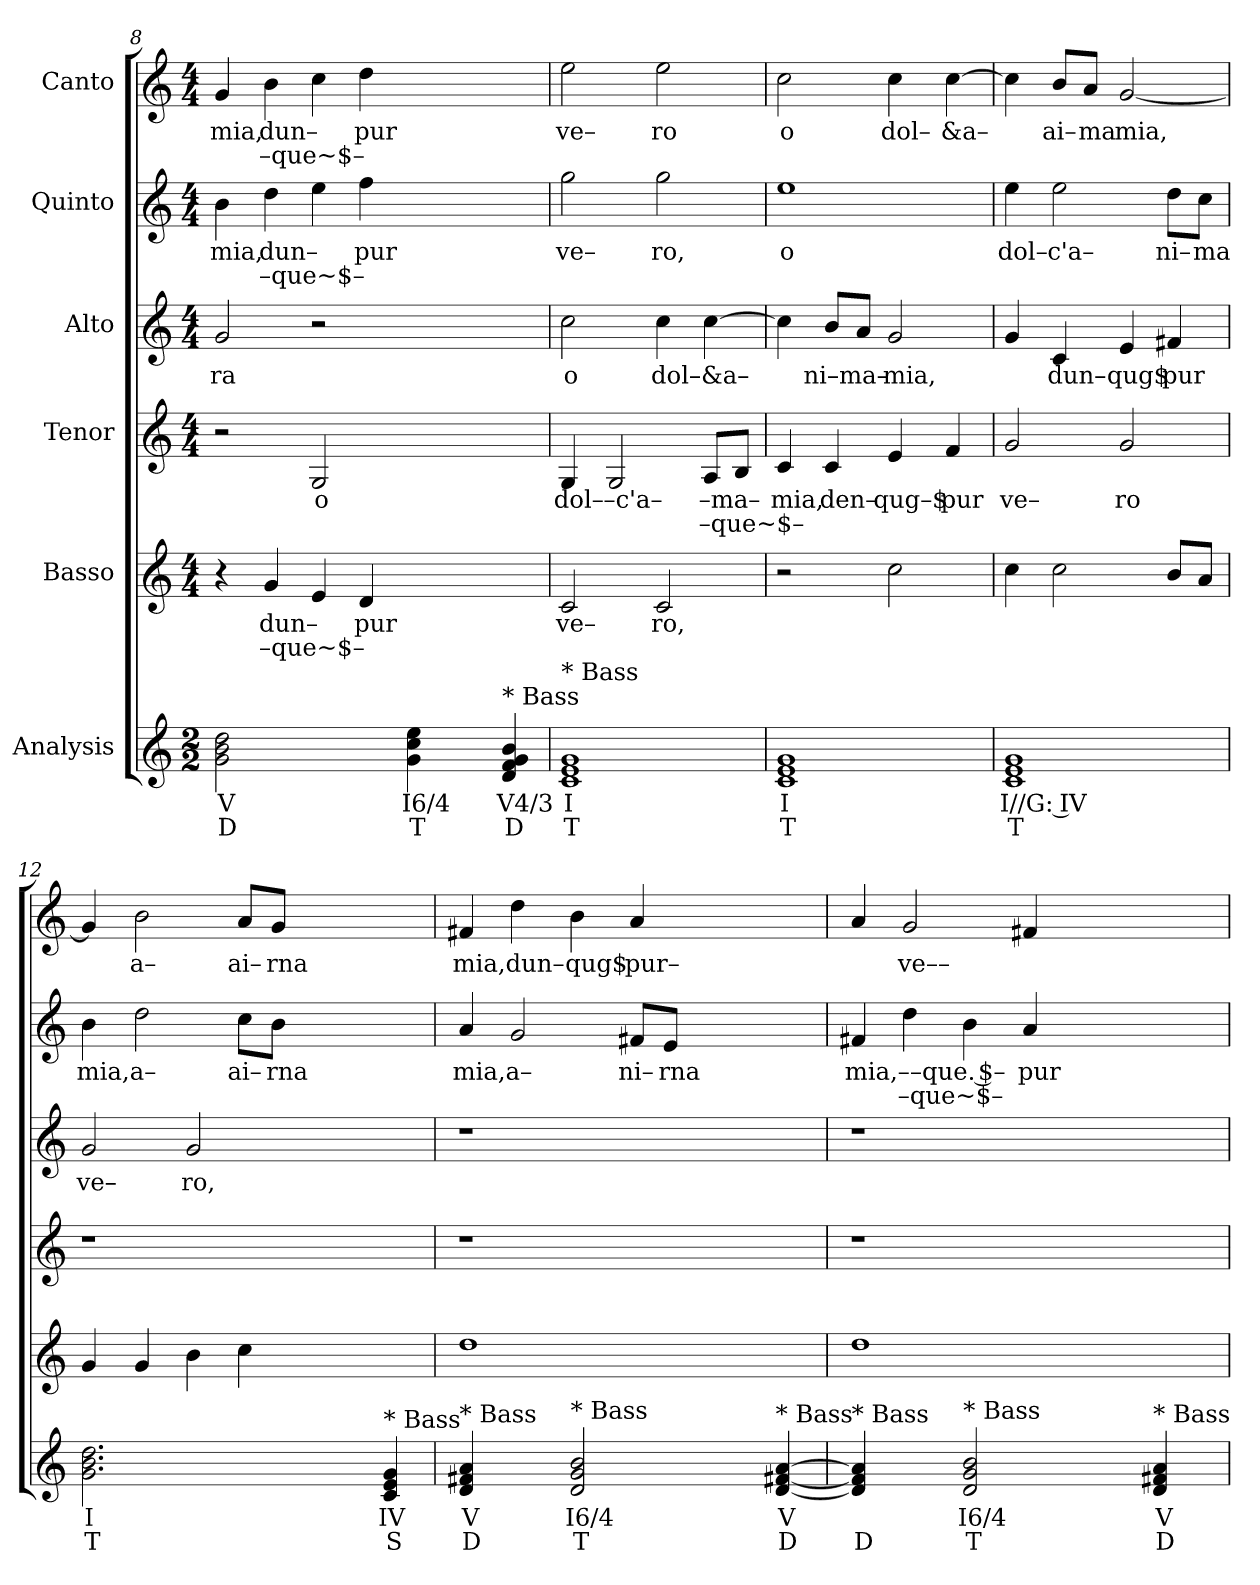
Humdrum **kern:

**kern	**text	**text	**kern	**text	**text	**kern	**text	**text	**kern	**text	**kern	**text	**text	**kern	**text	**text
*part6	*part6	*part6	*part5	*part5	*part5	*part4	*part4	*part4	*part3	*part3	*part2	*part2	*part2	*part1	*part1	*part1
*staff6	*staff6	*staff6	*staff5	*staff5	*staff5	*staff4	*staff4	*staff4	*staff3	*staff3	*staff2	*staff2	*staff2	*staff1	*staff1	*staff1
*I"Analysis	*	*	*I"Basso	*	*	*I"Tenor	*	*	*I"Alto	*	*I"Quinto	*	*	*I"Canto	*	*
*	*	*	*clefG2	*	*	*clefG2	*	*	*clefG2	*	*clefG2	*	*	*clefG2	*	*
*k[]	*	*	*k[]	*	*	*k[]	*	*	*k[]	*	*k[]	*	*	*k[]	*	*
*M2/2	*	*	*M4/4	*	*	*M4/4	*	*	*M4/4	*	*M4/4	*	*	*M4/4	*	*
=8	=8	=8	=8	=8	=8	=8	=8	=8	=8	=8	=8	=8	=8	=8	=8	=8
!	!	!	!	!	!	!	!	!	!	!LO:LY:b	!	!	!	!	!	!
!	!	!	!	!	!	!	!	!	!	!	!	!LO:LY:b	!	!	!	!
!	!	!	!	!	!	!	!	!	!	!	!	!	!	!	!LO:LY:b	!
2g 2b 2dd	V	D	4r	.	.	2r	.	.	2g/	ra	4b\	mia,	.	4g/	mia,	.
!	!	!	!	!LO:LY:b	!LO:LY:b	!	!	!	!	!	!	!	!	!	!	!
!	!	!	!	!	!	!	!	!	!	!	!	!LO:LY:b	!LO:LY:b	!	!	!
!	!	!	!	!	!	!	!	!	!	!	!	!	!	!	!LO:LY:b	!LO:LY:b
.	.	.	4g/	dun–	–que~$–	.	.	.	.	.	4dd\	dun–	–que~$–	4b\	dun–	–que~$–
!	!	!	!	!	!	!	!LO:LY:b	!	!	!	!	!	!	!	!	!
2ryy	.	.	4e/	.	.	2G/	o	.	2r	.	4ee\	.	.	4cc\	.	.
!	!	!	!	!LO:LY:b	!	!	!	!	!	!	!	!	!	!	!	!
!	!	!	!	!	!	!	!	!	!	!	!	!LO:LY:b	!	!	!	!
!	!	!	!	!	!	!	!	!	!	!	!	!	!	!	!LO:LY:b	!
.	.	.	4d/	pur	.	.	.	.	.	.	4ff\	pur	.	4dd\	pur	.
4g 4cc 4ee	I6/4	T	2.ryy	.	.	2.ryy	.	.	2.ryy	.	2.ryy	.	.	2.ryy	.	.
4ryy	.	.	.	.	.	.	.	.	.	.	.	.	.	.	.	.
!LO:TX:a:t=* Bass	!	!	!	!	!	!	!	!	!	!	!	!	!	!	!	!
4d 4f 4g 4b	V4/3	D	.	.	.	.	.	.	.	.	.	.	.	.	.	.
=9	=9	=9	=9	=9	=9	=9	=9	=9	=9	=9	=9	=9	=9	=9	=9	=9
!	!	!	!	!LO:LY:b	!	!	!	!	!	!	!	!	!	!	!	!
!	!	!	!	!	!	!	!LO:LY:b	!	!	!	!	!	!	!	!	!
!	!	!	!	!	!	!	!	!	!	!LO:LY:b	!	!	!	!	!	!
!	!	!	!	!	!	!	!	!	!	!	!	!LO:LY:b	!	!	!	!
!LO:TX:a:t=* Bass	!	!	!	!	!	!	!	!	!	!	!	!	!	!	!	!
!	!	!	!	!	!	!	!	!	!	!	!	!	!	!	!LO:LY:b	!
1c 1e 1g	I	T	2c/	ve–	.	4G/	dol–	.	2cc\	o	2gg\	ve–	.	2ee\	ve–	.
!	!	!	!	!	!	!	!LO:LY:b	!	!	!	!	!	!	!	!	!
.	.	.	.	.	.	2G/	–c'a–	.	.	.	.	.	.	.	.	.
!	!	!	!	!LO:LY:b	!	!	!	!	!	!	!	!	!	!	!	!
!	!	!	!	!	!	!	!	!	!	!LO:LY:b	!	!	!	!	!	!
!	!	!	!	!	!	!	!	!	!	!	!	!LO:LY:b	!	!	!	!
!	!	!	!	!	!	!	!	!	!	!	!	!	!	!	!LO:LY:b	!
.	.	.	2c/	ro,	.	.	.	.	4cc\	dol–&a–	2gg\	ro,	.	2ee\	ro	.
!	!	!	!	!	!	!	!LO:LY:b	!LO:LY:b	!	!	!	!	!	!	!	!
.	.	.	.	.	.	8A/L	–ma–	–que~$–	[4cc\	.	.	.	.	.	.	.
.	.	.	.	.	.	8B/J	.	.	.	.	.	.	.	.	.	.
=10	=10	=10	=10	=10	=10	=10	=10	=10	=10	=10	=10	=10	=10	=10	=10	=10
!	!	!	!	!	!	!	!LO:LY:b	!	!	!	!	!	!	!	!	!
!	!	!	!	!	!	!	!	!	!	!	!	!LO:LY:b	!	!	!	!
!	!	!	!	!	!	!	!	!	!	!	!	!	!	!	!LO:LY:b	!
1c 1e 1g	I	T	2r	.	.	4c/	mia,	.	4cc\]	.	1ee	o	.	2cc\	o	.
!	!	!	!	!	!	!	!LO:LY:b	!	!	!	!	!	!	!	!	!
!	!	!	!	!	!	!	!	!	!	!LO:LY:b	!	!	!	!	!	!
.	.	.	.	.	.	4c/	den–	.	8b/L	ni–ma–	.	.	.	.	.	.
.	.	.	.	.	.	.	.	.	8a/J	.	.	.	.	.	.	.
!	!	!	!	!	!	!	!LO:LY:b	!	!	!	!	!	!	!	!	!
!	!	!	!	!	!	!	!	!	!	!LO:LY:b	!	!	!	!	!	!
!	!	!	!	!	!	!	!	!	!	!	!	!	!	!	!LO:LY:b	!
.	.	.	2cc\	.	.	4e/	qug–$	.	2g/	mia,	.	.	.	4cc\	dol–	.
!	!	!	!	!	!	!	!LO:LY:b	!	!	!	!	!	!	!	!	!
!	!	!	!	!	!	!	!	!	!	!	!	!	!	!	!LO:LY:b	!
.	.	.	.	.	.	4f/	pur	.	.	.	.	.	.	[4cc\	&a–	.
=11	=11	=11	=11	=11	=11	=11	=11	=11	=11	=11	=11	=11	=11	=11	=11	=11
!	!	!	!	!	!	!	!LO:LY:b	!	!	!	!	!	!	!	!	!
!	!	!	!	!	!	!	!	!	!	!	!	!LO:LY:b	!	!	!	!
1c 1e 1g	I//G: IV	T	4cc\	.	.	2g/	ve–	.	4g/	.	4ee\	dol–	.	4cc\]	.	.
!	!	!	!	!	!	!	!	!	!	!LO:LY:b	!	!	!	!	!	!
!	!	!	!	!	!	!	!	!	!	!	!	!LO:LY:b	!	!	!	!
!	!	!	!	!	!	!	!	!	!	!	!	!	!	!	!LO:LY:b	!
.	.	.	2cc\	.	.	.	.	.	4c/	dun–	2ee\	c'a–	.	8b/L	ai–	.
!	!	!	!	!	!	!	!	!	!	!	!	!	!	!	!LO:LY:b	!
.	.	.	.	.	.	.	.	.	.	.	.	.	.	8a/J	ma	.
!	!	!	!	!	!	!	!LO:LY:b	!	!	!	!	!	!	!	!	!
!	!	!	!	!	!	!	!	!	!	!LO:LY:b	!	!	!	!	!	!
!	!	!	!	!	!	!	!	!	!	!	!	!	!	!	!LO:LY:b	!
.	.	.	.	.	.	2g/	ro	.	4e/	qug$	.	.	.	[2g/	mia,	.
!	!	!	!	!	!	!	!	!	!	!LO:LY:b	!	!	!	!	!	!
!	!	!	!	!	!	!	!	!	!	!	!	!LO:LY:b	!	!	!	!
.	.	.	8b/L	.	.	.	.	.	4f#X/	pur	8dd\L	ni–	.	.	.	.
!	!	!	!	!	!	!	!	!	!	!	!	!LO:LY:b	!	!	!	!
.	.	.	8a/J	.	.	.	.	.	.	.	8cc\J	ma	.	.	.	.
=12	=12	=12	=12	=12	=12	=12	=12	=12	=12	=12	=12	=12	=12	=12	=12	=12
!	!	!	!	!	!	!	!	!	!	!LO:LY:b	!	!	!	!	!	!
!	!	!	!	!	!	!	!	!	!	!	!	!LO:LY:b	!	!	!	!
2.g 2.b 2.dd	I	T	4g/	.	.	1r	.	.	2g/	ve–	4b\	mia,	.	4g/]	.	.
!	!	!	!	!	!	!	!	!	!	!	!	!LO:LY:b	!	!	!	!
!	!	!	!	!	!	!	!	!	!	!	!	!	!	!	!LO:LY:b	!
.	.	.	4g/	.	.	.	.	.	.	.	2dd\	a–	.	2b\	a–	.
!	!	!	!	!	!	!	!	!	!	!LO:LY:b	!	!	!	!	!	!
.	.	.	4b\	.	.	.	.	.	2g/	ro,	.	.	.	.	.	.
!	!	!	!	!	!	!	!	!	!	!	!	!LO:LY:b	!	!	!	!
!	!	!	!	!	!	!	!	!	!	!	!	!	!	!	!LO:LY:b	!
2.ryy	.	.	4cc\	.	.	.	.	.	.	.	8cc\L	ai–	.	8a/L	ai–	.
!	!	!	!	!	!	!	!	!	!	!	!	!LO:LY:b	!	!	!	!
!	!	!	!	!	!	!	!	!	!	!	!	!	!	!	!LO:LY:b	!
.	.	.	.	.	.	.	.	.	.	.	8b\J	rna	.	8g/J	rna	.
.	.	.	2.ryy	.	.	2.ryy	.	.	2.ryy	.	2.ryy	.	.	2.ryy	.	.
!LO:TX:a:t=* Bass	!	!	!	!	!	!	!	!	!	!	!	!	!	!	!	!
4c 4e 4g	IV	S	.	.	.	.	.	.	.	.	.	.	.	.	.	.
=13	=13	=13	=13	=13	=13	=13	=13	=13	=13	=13	=13	=13	=13	=13	=13	=13
!	!	!	!	!	!	!	!	!	!	!	!	!LO:LY:b	!	!	!	!
!LO:TX:a:t=* Bass	!	!	!	!	!	!	!	!	!	!	!	!	!	!	!	!
!	!	!	!	!	!	!	!	!	!	!	!	!	!	!	!LO:LY:b	!
4d 4f#X 4a	V	D	1dd	.	.	1r	.	.	1r	.	4a/	mia,	.	4f#X/	mia,	.
!	!	!	!	!	!	!	!	!	!	!	!	!LO:LY:b	!	!	!	!
!	!	!	!	!	!	!	!	!	!	!	!	!	!	!	!LO:LY:b	!
4ryy	.	.	.	.	.	.	.	.	.	.	2g/	a–	.	4dd\	dun–	.
!LO:TX:a:t=* Bass	!	!	!	!	!	!	!	!	!	!	!	!	!	!	!	!
!	!	!	!	!	!	!	!	!	!	!	!	!	!	!	!LO:LY:b	!
2d 2g 2b	I6/4	T	.	.	.	.	.	.	.	.	.	.	.	4b\	qug$	.
!	!	!	!	!	!	!	!	!	!	!	!	!LO:LY:b	!	!	!	!
!	!	!	!	!	!	!	!	!	!	!	!	!	!	!	!LO:LY:b	!
.	.	.	.	.	.	.	.	.	.	.	8f#X/L	ni–	.	4a/	pur–	.
!	!	!	!	!	!	!	!	!	!	!	!	!LO:LY:b	!	!	!	!
.	.	.	.	.	.	.	.	.	.	.	8e/J	rna	.	.	.	.
2ryy	.	.	2.ryy	.	.	2.ryy	.	.	2.ryy	.	2.ryy	.	.	2.ryy	.	.
!LO:TX:a:t=* Bass	!	!	!	!	!	!	!	!	!	!	!	!	!	!	!	!
[4d [4f#X [4a	V	D	.	.	.	.	.	.	.	.	.	.	.	.	.	.
=14	=14	=14	=14	=14	=14	=14	=14	=14	=14	=14	=14	=14	=14	=14	=14	=14
!LO:TX:a:t=* Bass	!	!	!	!	!	!	!	!	!	!	!	!	!	!	!	!
!	!	!	!	!	!	!	!	!	!	!	!	!LO:LY:b	!	!	!	!
4d] 4f#] 4a]	.	D	1dd	.	.	1r	.	.	1r	.	4f#X/	mia,	.	4a/	.	.
!	!	!	!	!	!	!	!	!	!	!	!	!LO:LY:b	!LO:LY:b	!	!	!
!	!	!	!	!	!	!	!	!	!	!	!	!	!	!	!LO:LY:b	!
4ryy	.	.	.	.	.	.	.	.	.	.	4dd\	––que. $–	–que~$–	2g/	ve––	.
!LO:TX:a:t=* Bass	!	!	!	!	!	!	!	!	!	!	!	!	!	!	!	!
2d 2g 2b	I6/4	T	.	.	.	.	.	.	.	.	4b\	.	.	.	.	.
!	!	!	!	!	!	!	!	!	!	!	!	!LO:LY:b	!	!	!	!
.	.	.	.	.	.	.	.	.	.	.	4a/	pur	.	4f#X/	.	.
2ryy	.	.	2.ryy	.	.	2.ryy	.	.	2.ryy	.	2.ryy	.	.	2.ryy	.	.
!LO:TX:a:t=* Bass	!	!	!	!	!	!	!	!	!	!	!	!	!	!	!	!
4d 4f#X 4a	V	D	.	.	.	.	.	.	.	.	.	.	.	.	.	.
=	=	=	=	=	=	=	=	=	=	=	=	=	=	=	=	=
*-	*-	*-	*-	*-	*-	*-	*-	*-	*-	*-	*-	*-	*-	*-	*-	*-
